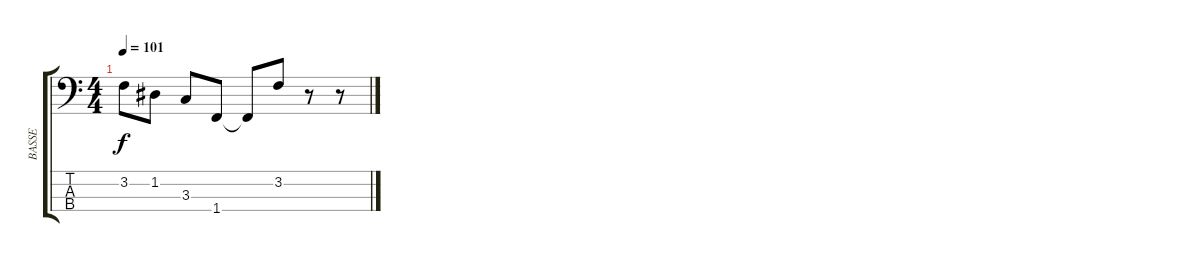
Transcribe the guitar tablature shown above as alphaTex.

\track ("BASSE" "BASSE") {instrument electricbassfinger}
\staff {score tabs}
\tuning (G2 D2 A1 E1) {hide}
\ts (4 4)
\tempo 101
\clef f4
\ks c
3.2.8{dy f} 1.2.8 3.3.8 1.4.8 1.4{t}.8 3.2.8 r.8 r.8
